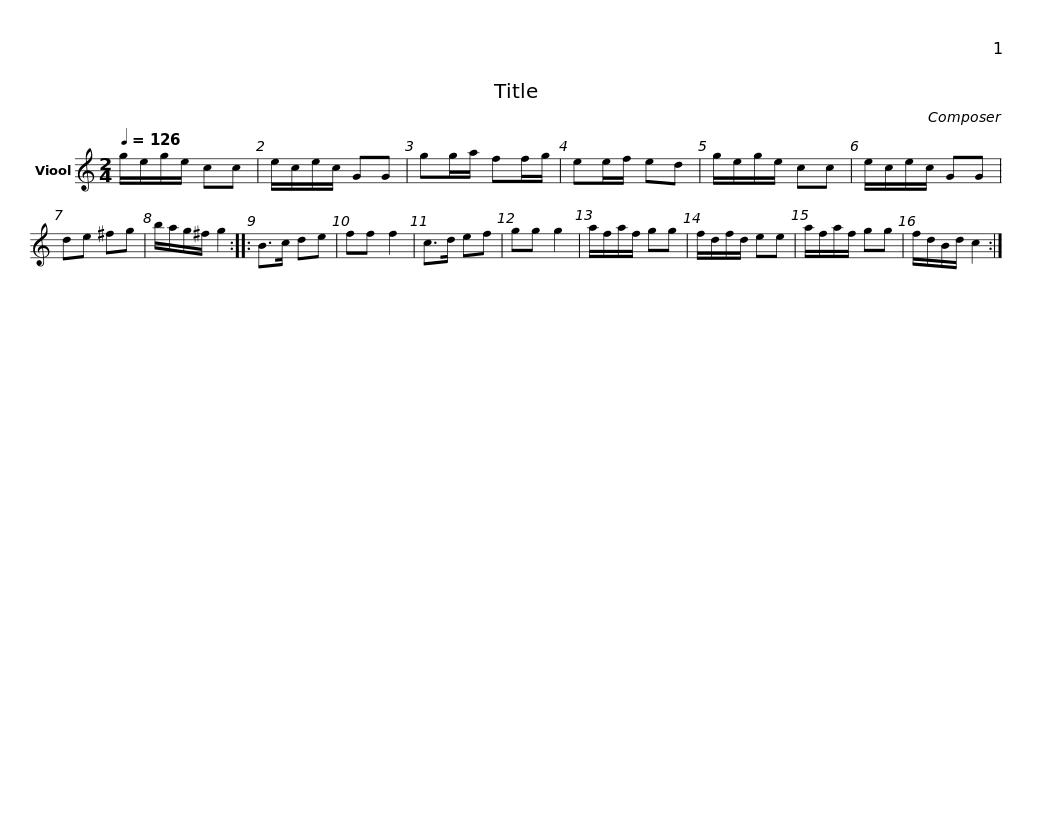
X:1
L:1/8
Q:1/4=126
M:2/4
I:linebreak $
K:C
V:1 treble
V:1
 g/e/g/e/ cc | e/c/e/c/ GG | gg/a/ ff/g/ | ee/f/ ed |$ g/e/g/e/ cc | %5
 e/c/e/c/ GG | de ^fg | b/a/g/^f/ g2 ::$ B>c de | ff f2 | %10
 c>d ef | gg g2 |$ a/f/a/f/ gg | f/d/f/d/ ee | a/f/a/f/ gg | %15
 f/d/B/d/ c2 :| %16
